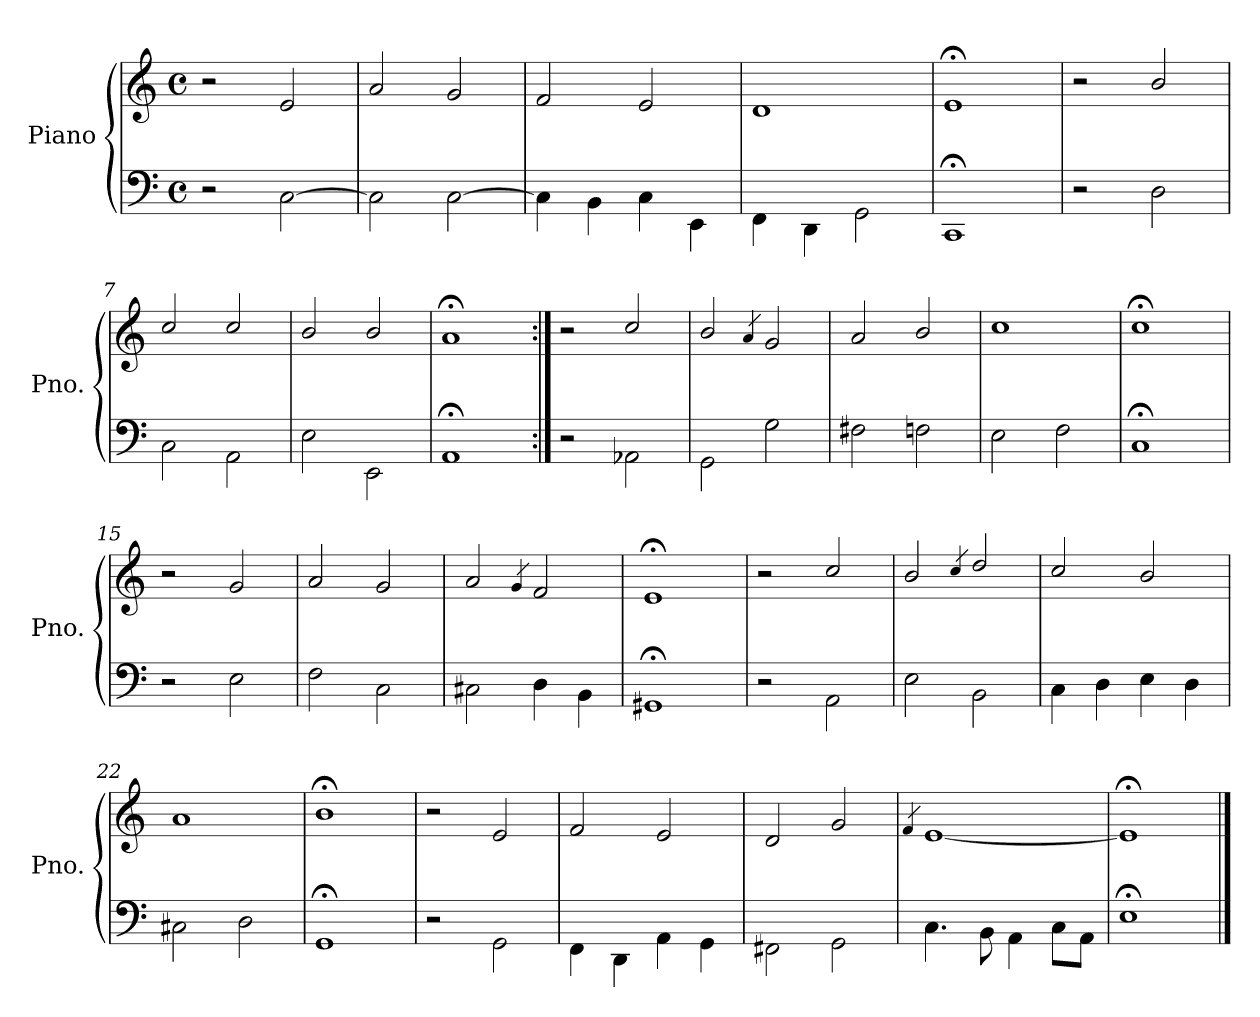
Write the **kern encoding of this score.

**kern	**kern
*part1	*part1
*staff2	*staff1
*I"Piano	*
*I'Pno.	*
*clefF4	*clefG2
*k[]	*k[]
*M4/4	*M4/4
*met(c)	*met(c)
=1	=1
2r	2r
[<2C\	2e/
=2	=2
2C\]	2a/
[<2C\	2g/
=3	=3
4C\]	2f/
4BB\	.
4C\	2e/
4EE\	.
=4	=4
4FF\	1d
4DD\	.
2GG\	.
=5	=5
1CC;	1e;<
=6	=6
2r	2r
2D\	2b/
=7	=7
2C\	2cc/
2AA\	2cc/
=8	=8
2E\	2b/
2EE\	2b/
=9	=9
1AA;	1a;<
!!LO:LB:g=z
=10:|!	=10:|!
2r	2r
2AA-X\	2cc/
=11	=11
2GG\	2b/
.	4qa/
2G\	2g/
=12	=12
2F#X\	2a/
2Fn\	2b/
=13	=13
2E\	1cc
2F\	.
=14	=14
1C;	1cc;<
=15	=15
2r	2r
2E\	2g/
=16	=16
2F\	2a/
2C\	2g/
=17	=17
2C#X\	2a/
.	4qg/
4D\	2f/
4BB\	.
=18	=18
1GG#X;	1e;<
!!LO:PB:g=z
=19	=19
2r	2r
2AA\	2cc/
=20	=20
2E\	2b/
.	4qcc/
2BB\	2dd/
=21	=21
4C\	2cc/
4D\	.
4E\	2b/
4D\	.
=22	=22
2C#X\	1a
2D\	.
=23	=23
1GG;	1b;<
=24	=24
2r	2r
2GG\	2e/
=25	=25
4FF\	2f/
4DD\	.
4AA\	2e/
4GG\	.
=26	=26
2FF#X\	2d/
2GG\	2g/
=27	=27
.	4qf/
4.C\	[>1e
8BB\	.
4AA\	.
8C\L	.
8AA\J	.
=28	=28
1E;	1e;<]
==	==
*-	*-
